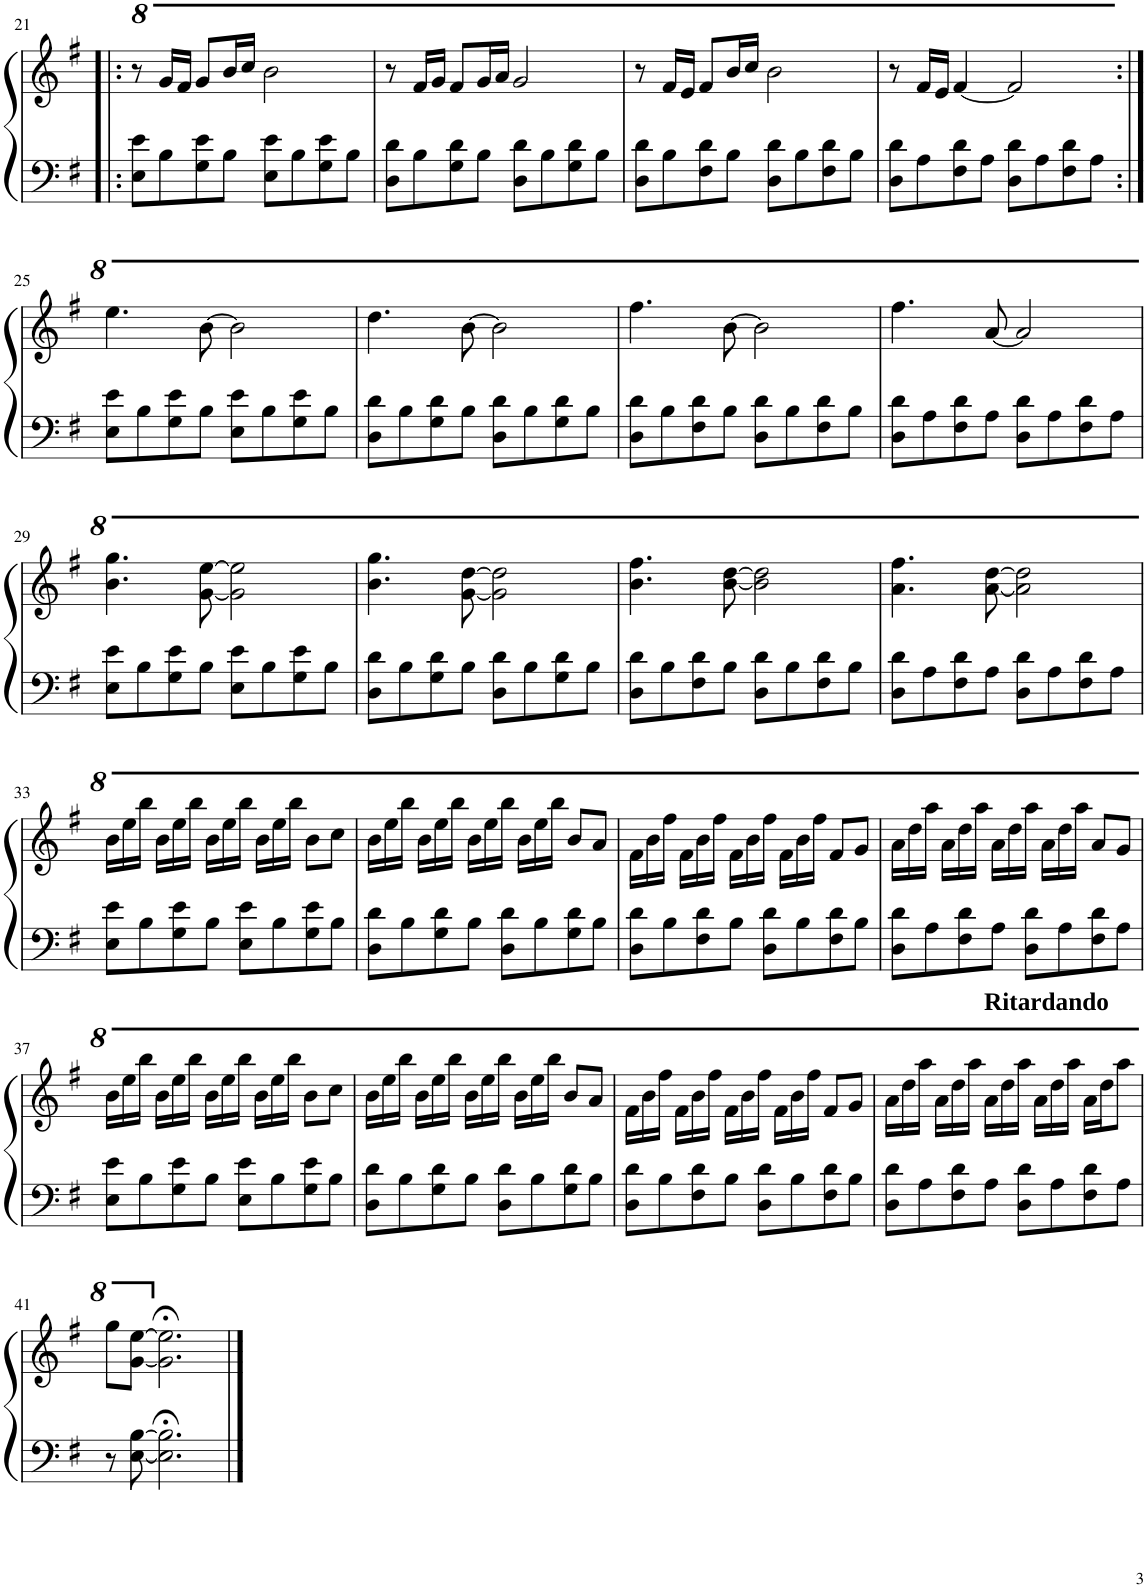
**kern	**kern
*part1	*part1
*staff2	*staff1
*I"Piano	*
*I'Pno	*
!!LO:PB:g=z
*clefF4	*clefG2
*k[f#]	*k[f#]
*M4/4	*M4/4
*	*8va
=21!|:	=21!|:
8E\ 8e\L	8r
8B\	16gg/LL
.	16ff#/JJ
8G\ 8e\	8gg/L
8B\J	16bb/L
.	16ccc/JJ
8E\ 8e\L	2bb\
8B\	.
8G\ 8e\	.
8B\J	.
=22	=22
8D\ 8d\L	8r
8B\	16ff#/LL
.	16gg/JJ
8G\ 8d\	8ff#/L
8B\J	16gg/L
.	16aa/JJ
8D\ 8d\L	2gg/
8B\	.
8G\ 8d\	.
8B\J	.
=23	=23
8D\ 8d\L	8r
8B\	16ff#/LL
.	16ee/JJ
8F#\ 8d\	8ff#/L
8B\J	16bb/L
.	16ccc/JJ
8D\ 8d\L	2bb\
8B\	.
8F#\ 8d\	.
8B\J	.
=24	=24
8D\ 8d\L	8r
8A\	16ff#/LL
.	16ee/JJ
8F#\ 8d\	[4ff#/
8A\J	.
8D\ 8d\L	2ff#/]
8A\	.
8F#\ 8d\	.
8A\J	.
!!LO:LB:g=z
=25:|!	=25:|!
8E\ 8e\L	4.eee\
8B\	.
8G\ 8e\	.
8B\J	[8bb\
8E\ 8e\L	2bb\]
8B\	.
8G\ 8e\	.
8B\J	.
=26	=26
8D\ 8d\L	4.ddd\
8B\	.
8G\ 8d\	.
8B\J	[8bb\
8D\ 8d\L	2bb\]
8B\	.
8G\ 8d\	.
8B\J	.
=27	=27
8D\ 8d\L	4.fff#\
8B\	.
8F#\ 8d\	.
8B\J	[8bb\
8D\ 8d\L	2bb\]
8B\	.
8F#\ 8d\	.
8B\J	.
=28	=28
8D\ 8d\L	4.fff#\
8A\	.
8F#\ 8d\	.
8A\J	[8aa/
8D\ 8d\L	2aa/]
8A\	.
8F#\ 8d\	.
8A\J	.
!!LO:LB:g=z
=29	=29
8E\ 8e\L	4.bb\ 4.ggg\
8B\	.
8G\ 8e\	.
8B\J	[8gg\ [8eee\
8E\ 8e\L	2gg\] 2eee\]
8B\	.
8G\ 8e\	.
8B\J	.
=30	=30
8D\ 8d\L	4.bb\ 4.ggg\
8B\	.
8G\ 8d\	.
8B\J	[8gg\ [8ddd\
8D\ 8d\L	2gg\] 2ddd\]
8B\	.
8G\ 8d\	.
8B\J	.
=31	=31
8D\ 8d\L	4.bb\ 4.fff#\
8B\	.
8F#\ 8d\	.
8B\J	[8bb\ [8ddd\
8D\ 8d\L	2bb\] 2ddd\]
8B\	.
8F#\ 8d\	.
8B\J	.
=32	=32
8D\ 8d\L	4.aa\ 4.fff#\
8A\	.
8F#\ 8d\	.
8A\J	[8aa\ [8ddd\
8D\ 8d\L	2aa\] 2ddd\]
8A\	.
8F#\ 8d\	.
8A\J	.
!!LO:LB:g=z
=33	=33
8E\ 8e\L	16bb\LL
.	16eee\
8B\	16bbb\JJ
.	16bb\LL
8G\ 8e\	16eee\
.	16bbb\JJ
8B\J	16bb\LL
.	16eee\
8E\ 8e\L	16bbb\JJ
.	16bb\LL
8B\	16eee\
.	16bbb\JJ
8G\ 8e\	8bb\L
8B\J	8ccc\J
=34	=34
8D\ 8d\L	16bb\LL
.	16eee\
8B\	16bbb\JJ
.	16bb\LL
8G\ 8d\	16eee\
.	16bbb\JJ
8B\J	16bb\LL
.	16eee\
8D\ 8d\L	16bbb\JJ
.	16bb\LL
8B\	16eee\
.	16bbb\JJ
8G\ 8d\	8bb/L
8B\J	8aa/J
=35	=35
8D\ 8d\L	16ff#\LL
.	16bb\
8B\	16fff#\JJ
.	16ff#\LL
8F#\ 8d\	16bb\
.	16fff#\JJ
8B\J	16ff#\LL
.	16bb\
8D\ 8d\L	16fff#\JJ
.	16ff#\LL
8B\	16bb\
.	16fff#\JJ
8F#\ 8d\	8ff#/L
8B\J	8gg/J
=36	=36
8D\ 8d\L	16aa\LL
.	16ddd\
8A\	16aaa\JJ
.	16aa\LL
8F#\ 8d\	16ddd\
.	16aaa\JJ
8A\J	16aa\LL
.	16ddd\
8D\ 8d\L	16aaa\JJ
.	16aa\LL
8A\	16ddd\
.	16aaa\JJ
8F#\ 8d\	8aa/L
8A\J	8gg/J
!!LO:LB:g=z
=37	=37
8E\ 8e\L	16bb\LL
.	16eee\
8B\	16bbb\JJ
.	16bb\LL
8G\ 8e\	16eee\
.	16bbb\JJ
8B\J	16bb\LL
.	16eee\
8E\ 8e\L	16bbb\JJ
.	16bb\LL
8B\	16eee\
.	16bbb\JJ
8G\ 8e\	8bb\L
8B\J	8ccc\J
=38	=38
8D\ 8d\L	16bb\LL
.	16eee\
8B\	16bbb\JJ
.	16bb\LL
8G\ 8d\	16eee\
.	16bbb\JJ
8B\J	16bb\LL
.	16eee\
8D\ 8d\L	16bbb\JJ
.	16bb\LL
8B\	16eee\
.	16bbb\JJ
8G\ 8d\	8bb/L
8B\J	8aa/J
=39	=39
8D\ 8d\L	16ff#\LL
.	16bb\
8B\	16fff#\JJ
.	16ff#\LL
8F#\ 8d\	16bb\
.	16fff#\JJ
8B\J	16ff#\LL
.	16bb\
8D\ 8d\L	16fff#\JJ
.	16ff#\LL
8B\	16bb\
.	16fff#\JJ
8F#\ 8d\	8ff#/L
8B\J	8gg/J
=40	=40
8D\ 8d\L	16aa\LL
.	16ddd\
8A\	16aaa\JJ
.	16aa\LL
8F#\ 8d\	16ddd\
.	16aaa\JJ
!	!LO:TX:a:B:t=Ritardando
8A\J	16aa\LL
.	16ddd\
8D\ 8d\L	16aaa\JJ
.	16aa\LL
8A\	16ddd\
.	16aaa\JJ
8F#\ 8d\	16aa\LL
.	16ddd\J
8A\J	8aaa\J
!!LO:LB:g=z
=41	=41
8r	8ggg\L
[8E\ [8B\	[8gg\ [8eee\J
*	*X8va
2.E\];< 2.B\];<	2.g\];< 2.ee\];<
==	==
*-	*-
